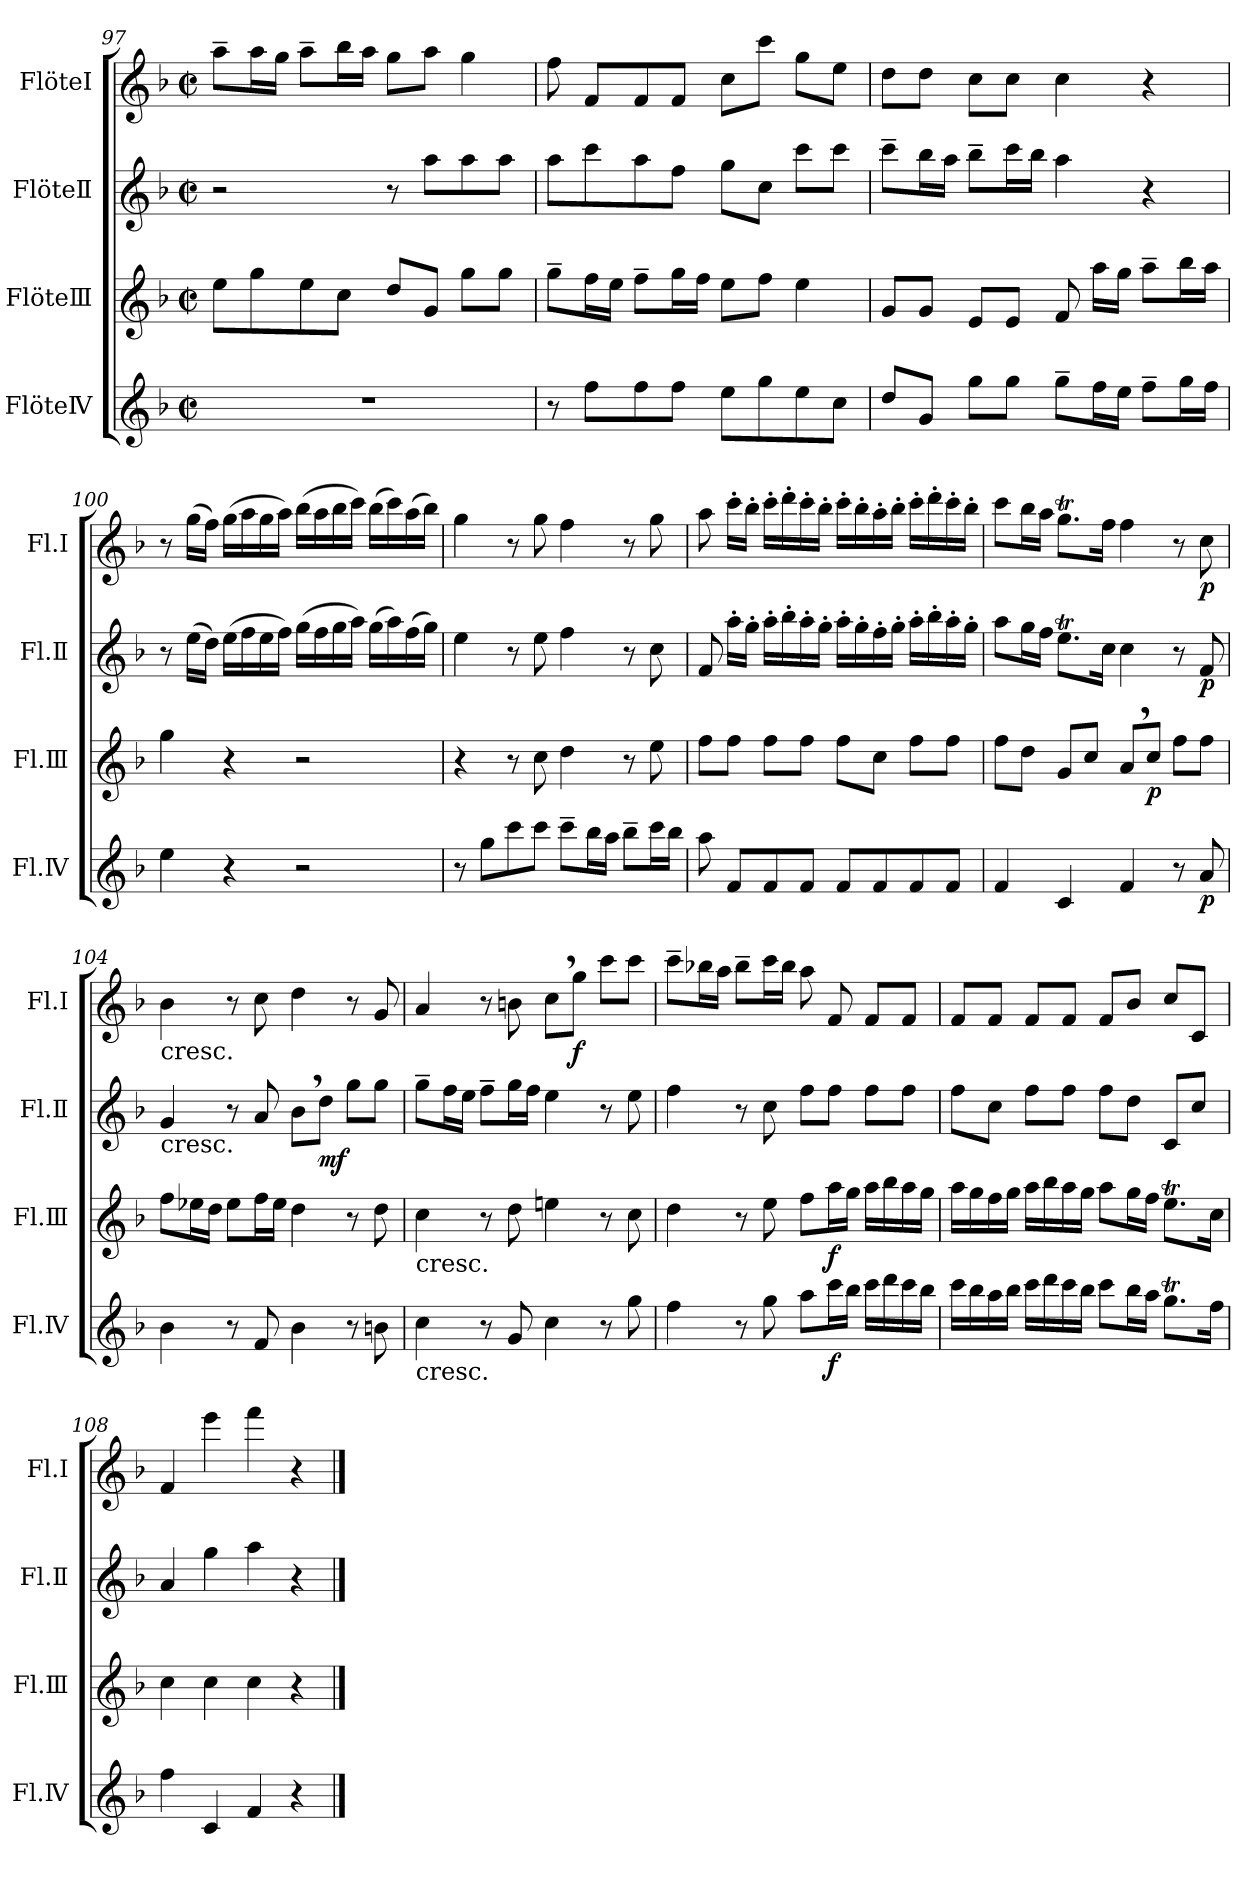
**kern	**dynam	**kern	**dynam	**kern	**dynam	**kern	**dynam
*part4	*part4	*part3	*part3	*part2	*part2	*part1	*part1
*staff4	*staff4	*staff3	*staff3	*staff2	*staff2	*staff1	*staff1
*I"FlöteⅣ	*	*I"FlöteⅢ	*	*I"FlöteⅡ	*	*I"FlöteⅠ	*
*I'Fl.Ⅳ	*	*I'Fl.Ⅲ	*	*I'Fl.Ⅱ	*	*I'Fl.Ⅰ	*
*clefG2	*	*clefG2	*	*clefG2	*	*clefG2	*
*k[b-]	*	*k[b-]	*	*k[b-]	*	*k[b-]	*
*F:	*	*F:	*	*F:	*	*F:	*
*M2/2	*	*M2/2	*	*M2/2	*	*M2/2	*
*met(c|)	*	*met(c|)	*	*met(c|)	*	*met(c|)	*
=97	=97	=97	=97	=97	=97	=97	=97
1r	.	8ee\L	.	2r	.	8aa~\L	.
.	.	8gg\	.	.	.	16aa\L	.
.	.	.	.	.	.	16gg\JJ	.
.	.	8ee\	.	.	.	8aa~\L	.
.	.	8cc\J	.	.	.	16bb-\L	.
.	.	.	.	.	.	16aa\JJ	.
.	.	8dd/L	.	8r	.	8gg\L	.
.	.	8g/J	.	8aa\L	.	8aa\J	.
.	.	8gg\L	.	8aa\	.	4gg\	.
.	.	8gg\J	.	8aa\J	.	.	.
=98	=98	=98	=98	=98	=98	=98	=98
8r	.	8gg~\L	.	8aa\L	.	8ff\	.
8ff\L	.	16ff\L	.	8ccc\	.	8f/L	.
.	.	16ee\JJ	.	.	.	.	.
8ff\	.	8ff~\L	.	8aa\	.	8f/	.
8ff\J	.	16gg\L	.	8ff\J	.	8f/J	.
.	.	16ff\JJ	.	.	.	.	.
8ee\L	.	8ee\L	.	8gg\L	.	8cc\L	.
8gg\	.	8ff\J	.	8cc\J	.	8ccc\J	.
8ee\	.	4ee\	.	8ccc\L	.	8gg\L	.
8cc\J	.	.	.	8ccc\J	.	8ee\J	.
=99	=99	=99	=99	=99	=99	=99	=99
8dd/L	.	8g/L	.	8ccc~\L	.	8dd\L	.
8g/J	.	8g/J	.	16bb-\L	.	8dd\J	.
.	.	.	.	16aa\JJ	.	.	.
8gg\L	.	8e/L	.	8bb-~\L	.	8cc\L	.
8gg\J	.	8e/J	.	16ccc\L	.	8cc\J	.
.	.	.	.	16bb-\JJ	.	.	.
8gg~\L	.	8f/	.	4aa\	.	4cc\	.
16ff\L	.	16aa\LL	.	.	.	.	.
16ee\JJ	.	16gg\JJ	.	.	.	.	.
8ff~\L	.	8aa~\L	.	4r	.	4r	.
16gg\L	.	16bb-\L	.	.	.	.	.
16ff\JJ	.	16aa\JJ	.	.	.	.	.
!!LO:PB:g=z
=100	=100	=100	=100	=100	=100	=100	=100
4ee\	.	4gg\	.	8r	.	8r	.
.	.	.	.	(16ee\LL	.	(16gg\LL	.
.	.	.	.	16dd\JJ)	.	16ff\JJ)	.
4r	.	4r	.	(16ee\LL	.	(16gg\LL	.
.	.	.	.	16ff\	.	16aa\	.
.	.	.	.	16ee\	.	16gg\	.
.	.	.	.	16ff\JJ)	.	16aa\JJ)	.
2r	.	2r	.	(16gg\LL	.	(16bb-\LL	.
.	.	.	.	16ff\	.	16aa\	.
.	.	.	.	16gg\	.	16bb-\	.
.	.	.	.	16aa\JJ)	.	16ccc\JJ)	.
.	.	.	.	(16gg\LL	.	(16bb-\LL	.
.	.	.	.	16aa\)	.	16ccc\)	.
.	.	.	.	(16ff\	.	(16aa\	.
.	.	.	.	16gg\JJ)	.	16bb-\JJ)	.
=101	=101	=101	=101	=101	=101	=101	=101
8r	.	4r	.	4ee\	.	4gg\	.
8gg\L	.	.	.	.	.	.	.
8ccc\	.	8r	.	8r	.	8r	.
8ccc\J	.	8cc\	.	8ee\	.	8gg\	.
8ccc~\L	.	4dd\	.	4ff\	.	4ff\	.
16bb-\L	.	.	.	.	.	.	.
16aa\JJ	.	.	.	.	.	.	.
8bb-~\L	.	8r	.	8r	.	8r	.
16ccc\L	.	8ee\	.	8cc\	.	8gg\	.
16bb-\JJ	.	.	.	.	.	.	.
=102	=102	=102	=102	=102	=102	=102	=102
8aa\	.	8ff\L	.	8f/	.	8aa\	.
8f/L	.	8ff\J	.	16aa'\LL	.	16ccc'\LL	.
.	.	.	.	16gg'\JJ	.	16bb-'\JJ	.
8f/	.	8ff\L	.	16aa'\LL	.	16ccc'\LL	.
.	.	.	.	16bb-'\	.	16ddd'\	.
8f/J	.	8ff\J	.	16aa'\	.	16ccc'\	.
.	.	.	.	16gg'\JJ	.	16bb-'\JJ	.
8f/L	.	8ff\L	.	16aa'\LL	.	16ccc'\LL	.
.	.	.	.	16gg'\	.	16bb-'\	.
8f/	.	8cc\J	.	16ff'\	.	16aa'\	.
.	.	.	.	16gg'\JJ	.	16bb-'\JJ	.
8f/	.	8ff\L	.	16aa'\LL	.	16ccc'\LL	.
.	.	.	.	16bb-'\	.	16ddd'\	.
8f/J	.	8ff\J	.	16aa'\	.	16ccc'\	.
.	.	.	.	16gg'\JJ	.	16bb-'\JJ	.
!!LO:LB:g=z
=103	=103	=103	=103	=103	=103	=103	=103
4f/	.	8ff\L	.	8aa\L	.	8ccc\L	.
.	.	8dd\J	.	16gg\L	.	16bb-\L	.
.	.	.	.	16ff\JJ	.	16aa\JJ	.
4c/	.	8g/L	.	8.eet\L	.	8.ggT\L	.
.	.	8cc/J	.	.	.	.	.
.	.	.	.	16cc\Jk	.	16ff\Jk	.
4f/	.	8a,/L	.	4cc\	.	4ff\	.
!	!	!	!LO:DY:b	!	!	!	!
.	.	8cc/J	p	.	.	.	.
8r	.	8ff\L	.	8r	.	8r	.
!	!LO:DY:b	!	!	!	!LO:DY:b	!	!LO:DY:b
8a/	p	8ff\J	.	8f/	p	8cc\	p
=104	=104	=104	=104	=104	=104	=104	=104
!	!	!	!	!	!	!LO:TX:b:t=cresc.	!
!	!	!	!	!LO:TX:b:t=cresc.	!	!	!
4b-\	.	8ff\L	.	4g/	.	4b-\	.
.	.	16ee-X\L	.	.	.	.	.
.	.	16dd\JJ	.	.	.	.	.
8r	.	8ee-\L	.	8r	.	8r	.
8f/	.	16ff\L	.	8a/	.	8cc\	.
.	.	16ee-\JJ	.	.	.	.	.
4b-\	.	4dd\	.	8b-,\L	.	4dd\	.
!	!	!	!	!	!LO:DY:b	!	!
.	.	.	.	8dd\J	mf	.	.
8r	.	8r	.	8gg\L	.	8r	.
8bn\	.	8dd\	.	8gg\J	.	8g/	.
=105	=105	=105	=105	=105	=105	=105	=105
!	!	!LO:TX:b:t=cresc.	!	!	!	!	!
!LO:TX:b:t=cresc.	!	!	!	!	!	!	!
4cc\	.	4cc\	.	8gg~\L	.	4a/	.
.	.	.	.	16ff\L	.	.	.
.	.	.	.	16ee\JJ	.	.	.
8r	.	8r	.	8ff~\L	.	8r	.
8g/	.	8dd\	.	16gg\L	.	8bn\	.
.	.	.	.	16ff\JJ	.	.	.
4cc\	.	4een\	.	4ee\	.	8cc,\L	.
!	!	!	!	!	!	!	!LO:DY:b
.	.	.	.	.	.	8gg\J	f
8r	.	8r	.	8r	.	8ccc\L	.
8gg\	.	8cc\	.	8ee\	.	8ccc\J	.
!!LO:LB:g=z
=106	=106	=106	=106	=106	=106	=106	=106
4ff\	.	4dd\	.	4ff\	.	8ccc~\L	.
.	.	.	.	.	.	16bb-X\L	.
.	.	.	.	.	.	16aa\JJ	.
8r	.	8r	.	8r	.	8bb-~\L	.
8gg\	.	8ee\	.	8cc\	.	16ccc\L	.
.	.	.	.	.	.	16bb-\JJ	.
8aa\L	.	8ff\L	.	8ff\L	.	8aa\	.
!	!LO:DY:b	!	!LO:DY:b	!	!	!	!
16ccc\L	f	16aa\L	f	8ff\J	.	8f/	.
16bb-\JJ	.	16gg\JJ	.	.	.	.	.
16ccc\LL	.	16aa\LL	.	8ff\L	.	8f/L	.
16ddd\	.	16bb-\	.	.	.	.	.
16ccc\	.	16aa\	.	8ff\J	.	8f/J	.
16bb-\JJ	.	16gg\JJ	.	.	.	.	.
=107	=107	=107	=107	=107	=107	=107	=107
16ccc\LL	.	16aa\LL	.	8ff\L	.	8f/L	.
16bb-\	.	16gg\	.	.	.	.	.
16aa\	.	16ff\	.	8cc\J	.	8f/J	.
16bb-\JJ	.	16gg\JJ	.	.	.	.	.
16ccc\LL	.	16aa\LL	.	8ff\L	.	8f/L	.
16ddd\	.	16bb-\	.	.	.	.	.
16ccc\	.	16aa\	.	8ff\J	.	8f/J	.
16bb-\JJ	.	16gg\JJ	.	.	.	.	.
8ccc\L	.	8aa\L	.	8ff\L	.	8f/L	.
16bb-\L	.	16gg\L	.	8dd\J	.	8b-/J	.
16aa\JJ	.	16ff\JJ	.	.	.	.	.
8.ggT\L	.	8.eet\L	.	8c/L	.	8cc/L	.
.	.	.	.	8cc/J	.	8c/J	.
16ff\Jk	.	16cc\Jk	.	.	.	.	.
=108	=108	=108	=108	=108	=108	=108	=108
4ff\	.	4cc\	.	4a/	.	4f/	.
4c/	.	4cc\	.	4gg\	.	4eee\	.
4f/	.	4cc\	.	4aa\	.	4fff\	.
4r	.	4r	.	4r	.	4r	.
==	==	==	==	==	==	==	==
*-	*-	*-	*-	*-	*-	*-	*-
